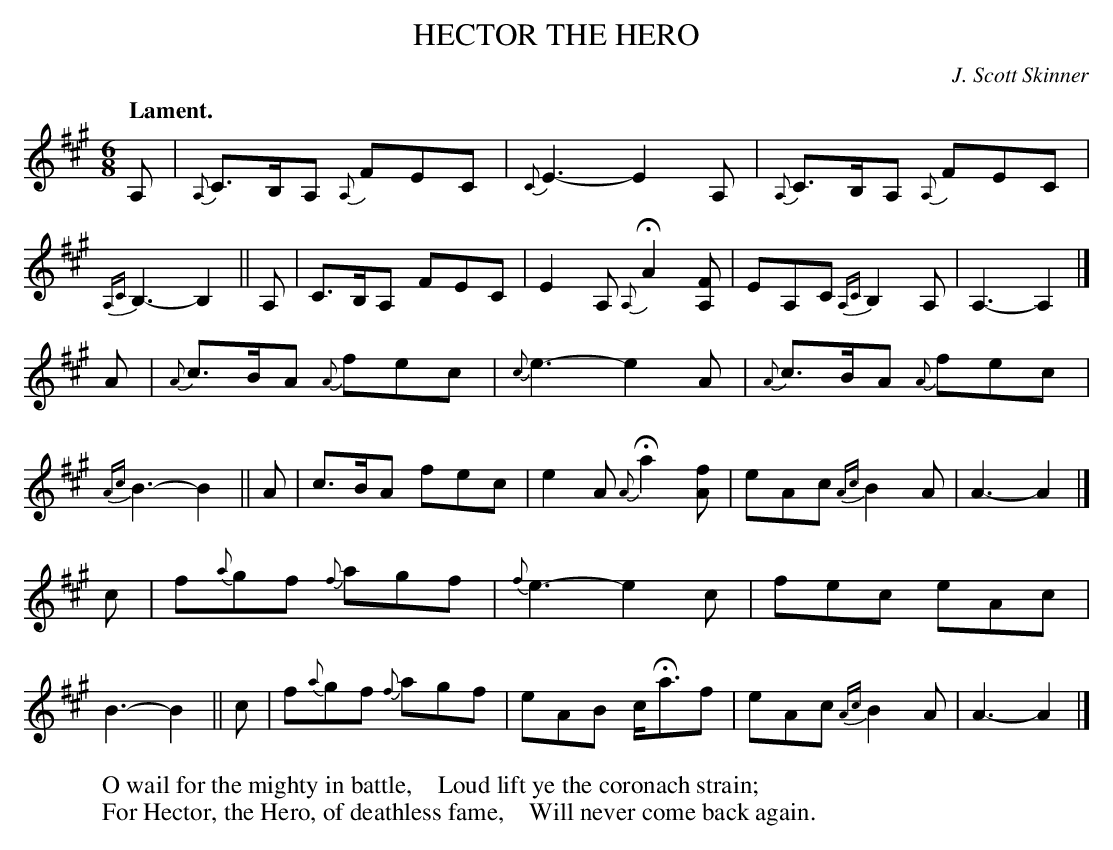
X:1
T: HECTOR THE HERO
C: J. Scott Skinner
Q: "Lament."
L: 1/8
M: 6/8
K: A
A, | {A,}C>B,A, {A,}FEC | {C}E3- E2A, | {A,}C>B,A, {A,}FEC | {A,C}B,3- B,2 ||\
A, | C>B,A, FEC | E2A, {A,}HA2 [FA,] | EA,C {A,C}B,2A, | A,3- A,2 |]
A | {A}c>BA {A}fec | {c}e3- e2A | {A}c>BA {A}fec | {Ac}B3- B2 ||\
A | c>BA fec | e2A {A}Ha2 [fA] | eAc {Ac}B2A | A3- A2 |]
c | f{a}gf {f}agf | {f}e3- e2c | fec eAc | B3- B2 ||\
c | f{a}gf {f}agf | eAB c<Haf | eAc {Ac}B2A | A3- A2 |]
W: O wail for the mighty in battle,    Loud lift ye the coronach strain;
W: For Hector, the Hero, of deathless fame,    Will never come back again.
W:
